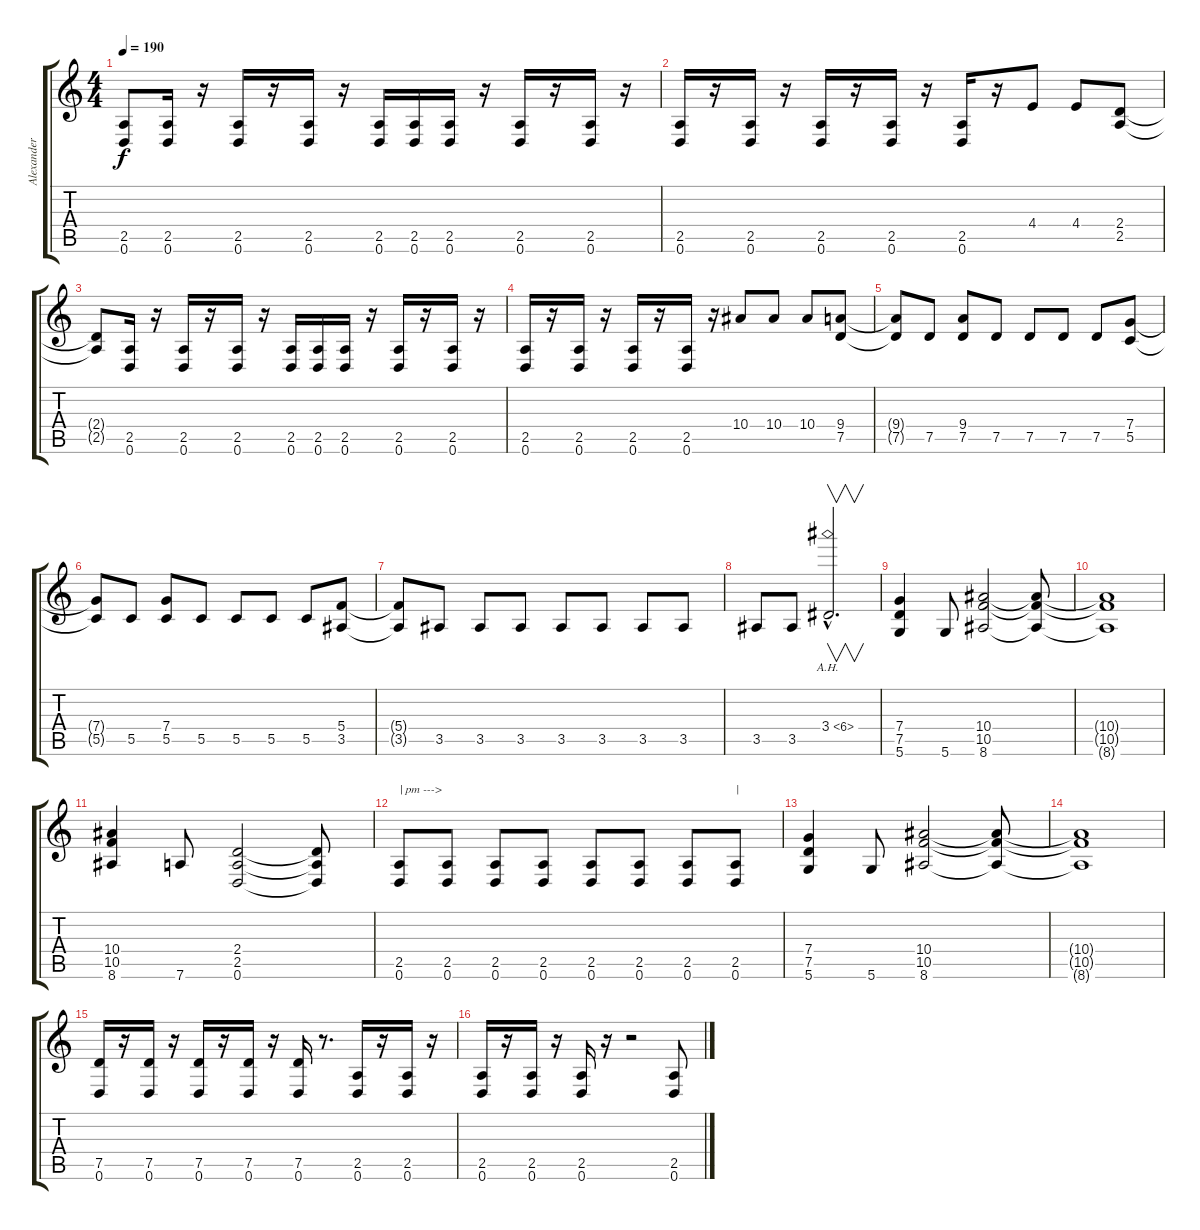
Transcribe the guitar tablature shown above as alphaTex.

\track ("Alexander Kuoppala" "Alexander ") {instrument distortionguitar}
\staff {score tabs}
\tuning (D4 A3 F3 C3 G2 D2) {hide}
\ts (4 4)
\tempo 190
\clef g2
\ks c
(2.5{t} 0.6{t}).8{dy f} (2.5 0.6).16 r.16 (2.5 0.6).16 r.16 (2.5 0.6).16 r.16 (2.5 0.6).16 (2.5 0.6).16 (2.5 0.6).16 r.16 (2.5 0.6).16 r.16 (2.5 0.6).16 r.16 |
(2.5 0.6).16 r.16 (2.5 0.6).16 r.16 (2.5 0.6).16 r.16 (2.5 0.6).16 r.16 (2.5 0.6).16 r.16 4.4.8 4.4.8 (2.4 2.5).8 |
(2.4{t} 2.5{t}).8 (2.5 0.6).16 r.16 (2.5 0.6).16 r.16 (2.5 0.6).16 r.16 (2.5 0.6).16 (2.5 0.6).16 (2.5 0.6).16 r.16 (2.5 0.6).16 r.16 (2.5 0.6).16 r.16 |
(2.5 0.6).16 r.16 (2.5 0.6).16 r.16 (2.5 0.6).16 r.16 (2.5 0.6).16 r.16 10.4.8 10.4.8 10.4.8 (9.4 7.5).8 |
(9.4{t} 7.5{t}).8 7.5.8 (9.4 7.5).8 7.5.8 7.5.8 7.5.8 7.5.8 (7.4 5.5).8 |
(7.4{t} 5.5{t}).8 5.5.8 (7.4 5.5).8 5.5.8 5.5.8 5.5.8 5.5.8 (5.4 3.5).8 |
(5.4{t} 3.5{t}).8 3.5.8 3.5.8 3.5.8 3.5.8 3.5.8 3.5.8 3.5.8 |
3.5.8 3.5.8 3.4{ah 3 hac}.2{v d} |
(7.4 7.5 5.6).4 5.6.8 (10.4 10.5 8.6).2 (10.4{t} 10.5{t} 8.6{t}).8 |
(10.4{t} 10.5{t} 8.6{t}).1 |
(10.4 10.5 8.6).4 7.6.8 (2.4 2.5 0.6).2 (2.4{t} 2.5{t} 0.6{t}).8 |
(2.5 0.6).8{txt "| pm --->"} (2.5 0.6).8 (2.5 0.6).8 (2.5 0.6).8 (2.5 0.6).8 (2.5 0.6).8 (2.5 0.6).8 (2.5 0.6).8{txt "|"} |
(7.4 7.5 5.6).4 5.6.8 (10.4 10.5 8.6).2 (10.4{t} 10.5{t} 8.6{t}).8 |
(10.4{t} 10.5{t} 8.6{t}).1 |
(7.5 0.6).16 r.16 (7.5 0.6).16 r.16 (7.5 0.6).16 r.16 (7.5 0.6).16 r.16 (7.5 0.6).16 r.8{d} (2.5 0.6).16 r.16 (2.5 0.6).16 r.16 |
(2.5 0.6).16 r.16 (2.5 0.6).16 r.16 (2.5 0.6).16 r.16 r.2 (2.5 0.6).8
